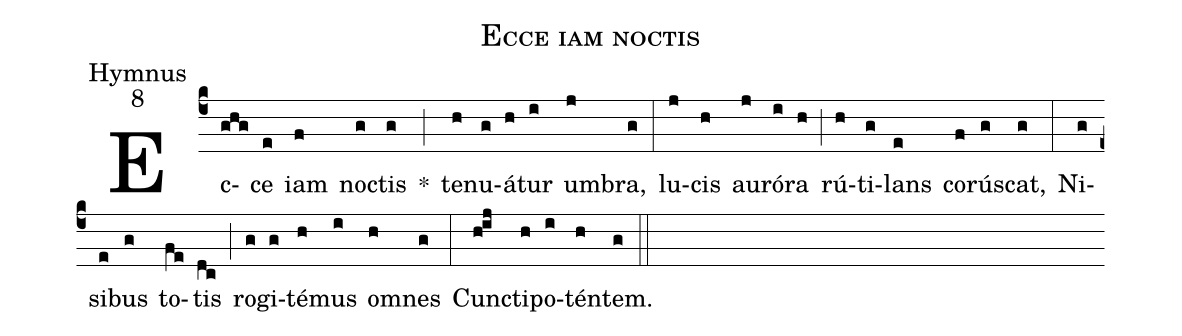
name:Ecce iam noctis;
office-part:Hymnus;
mode:8;
%%
Ec(c4ghg)ce(e) iam(f) no(g)ctis(g)  *(;)
te(h)nu(g)á(h)tur(i) um(j)bra,(g) (:)
lu(j)cis(h) au(j)ró(i)ra(h) (;)
rú(h)ti(g)lans(e) co(f)rús(g)cat,(g) (:)
Ni(g)si(e)bus(g) to(fe)tis(dc) (;)
ro(g)gi(g)té(h)mus(i) om(h)nes(g) (:)
Cun(h!ij)cti(h)po(i)tén(h)tem.(g) (::)
